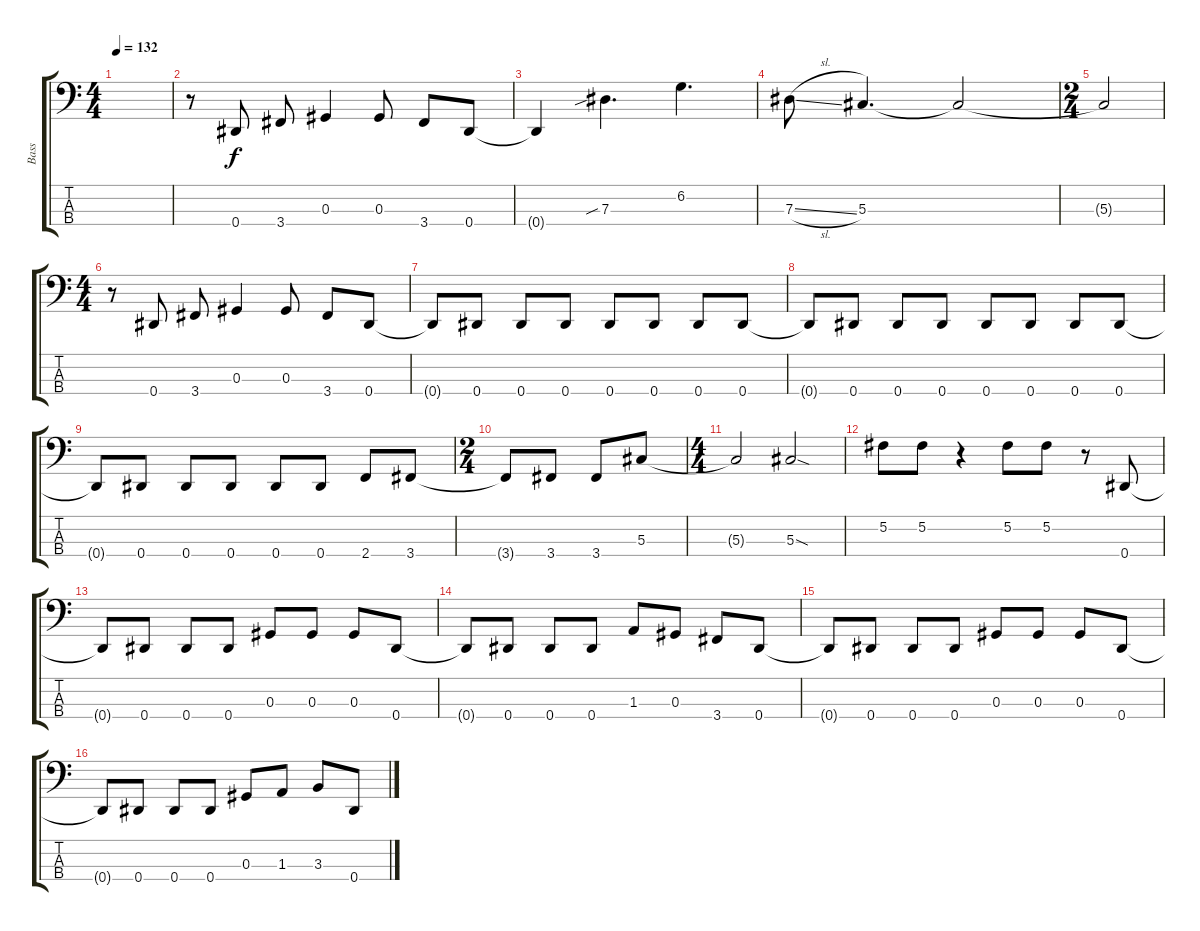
\track ("Bass" "Bass") {instrument electricbassfinger}
\staff {score tabs}
\tuning (Gb2 Db2 Ab1 Eb1) {hide}
\ts (4 4)
\tempo 132
\clef f4
\ks c
|
r.8 0.4.8 3.4.8 0.3.4 0.3.8 3.4.8 0.4.8 |
0.4{t}.4 7.3{sib}.4{d} 6.2.4{d} |
7.3{sl}.8 5.3.4{d} 5.3{t}.2 |
\ts (2 4)
5.3{t}.2 |
\ts (4 4)
r.8 0.4.8 3.4.8 0.3.4 0.3.8 3.4.8 0.4.8 |
0.4{t}.8 0.4.8 0.4.8 0.4.8 0.4.8 0.4.8 0.4.8 0.4.8 |
0.4{t}.8 0.4.8 0.4.8 0.4.8 0.4.8 0.4.8 0.4.8 0.4.8 |
0.4{t}.8 0.4.8 0.4.8 0.4.8 0.4.8 0.4.8 2.4.8 3.4.8 |
\ts (2 4)
3.4{t}.8 3.4.8 3.4.8 5.3.8 |
\ts (4 4)
5.3{t}.2 5.3{sod}.2 |
5.2.8 5.2.8 r.4 5.2.8 5.2.8 r.8 0.4.8 |
0.4{t}.8 0.4.8 0.4.8 0.4.8 0.3.8 0.3.8 0.3.8 0.4.8 |
0.4{t}.8 0.4.8 0.4.8 0.4.8 1.3.8 0.3.8 3.4.8 0.4.8 |
0.4{t}.8 0.4.8 0.4.8 0.4.8 0.3.8 0.3.8 0.3.8 0.4.8 |
0.4{t}.8 0.4.8 0.4.8 0.4.8 0.3.8 1.3.8 3.3.8 0.4.8
